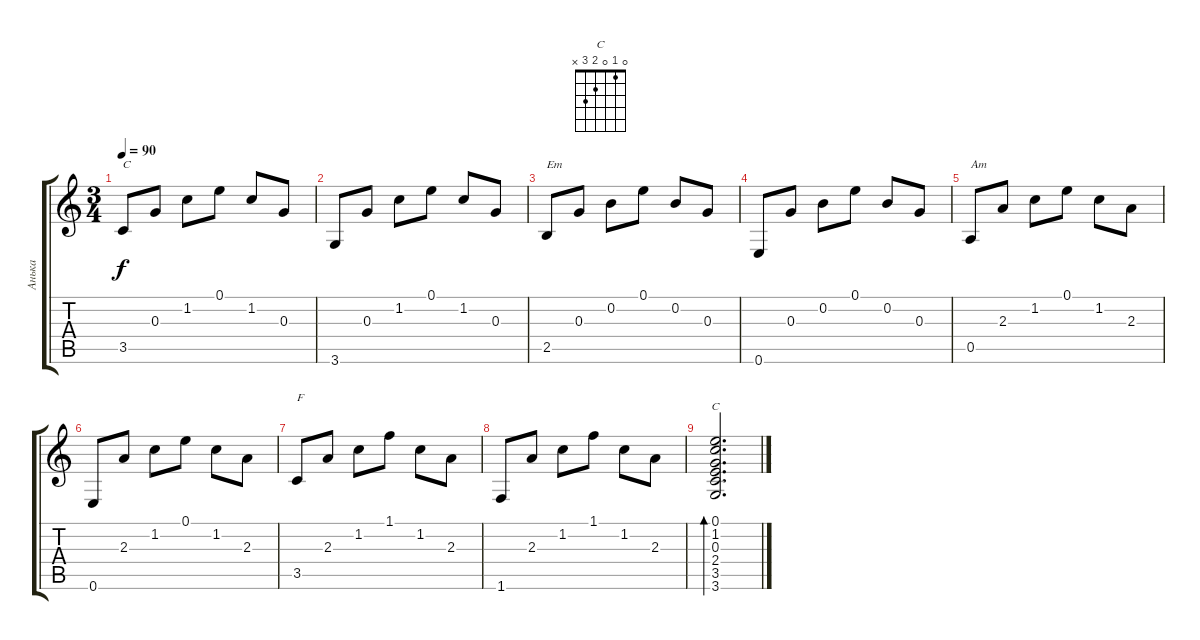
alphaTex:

\track ("Анька" "Анька") {instrument electricguitarjazz}
\staff {score tabs}
\tuning (E4 B3 G3 D3 A2 E2) {hide}
\chord ("C" 0 1 0 2 3 x)
\ts (3 4)
\tempo 90
\clef g2
\ks c
3.5.8{txt "C" dy f} 0.3.8 1.2.8 0.1.8 1.2.8 0.3.8 |
3.6.8 0.3.8 1.2.8 0.1.8 1.2.8 0.3.8 |
2.5.8{txt "Em"} 0.3.8 0.2.8 0.1.8 0.2.8 0.3.8 |
0.6.8 0.3.8 0.2.8 0.1.8 0.2.8 0.3.8 |
0.5.8{txt "Am"} 2.3.8 1.2.8 0.1.8 1.2.8 2.3.8 |
0.6.8 2.3.8 1.2.8 0.1.8 1.2.8 2.3.8 |
3.5.8{txt "F"} 2.3.8 1.2.8 1.1.8 1.2.8 2.3.8 |
1.6.8 2.3.8 1.2.8 1.1.8 1.2.8 2.3.8 |
(0.1 1.2 0.3 2.4 3.5 3.6).2{d bd 240 ch "C"}
